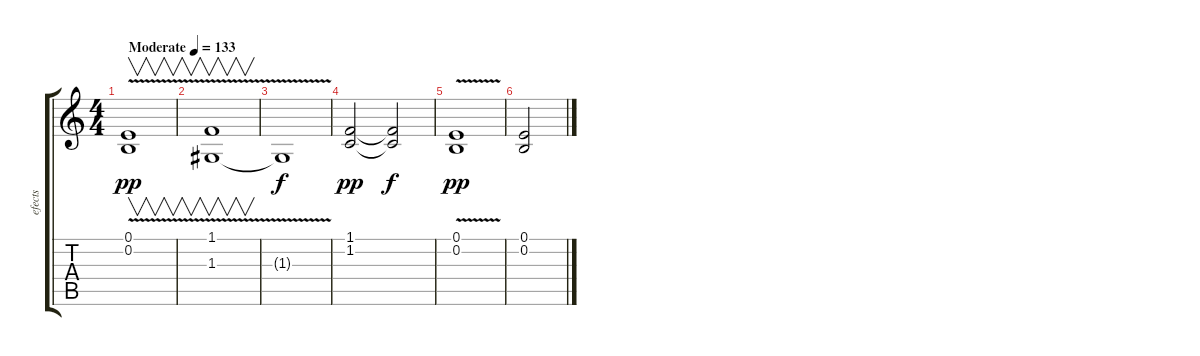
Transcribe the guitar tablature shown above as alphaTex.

\track ("efects" "efects") {instrument seashore}
\staff {score tabs}
\tuning (E4 B3 G3 D3 A2 E2) {hide}
\ts (4 4)
\tempo (133 "Moderate")
\clef g2
\ks c
(0.1{v} 0.2).1{v dy pp instrument seashore} |
(1.1 1.3{v}).1{v} |
1.3{t}.1{dy f} |
(1.1 1.2).2{dy pp} (1.1{t} 1.2{t}).2{dy f} |
(0.1 0.2{v}).1{dy pp} |
(0.1 0.2).2
